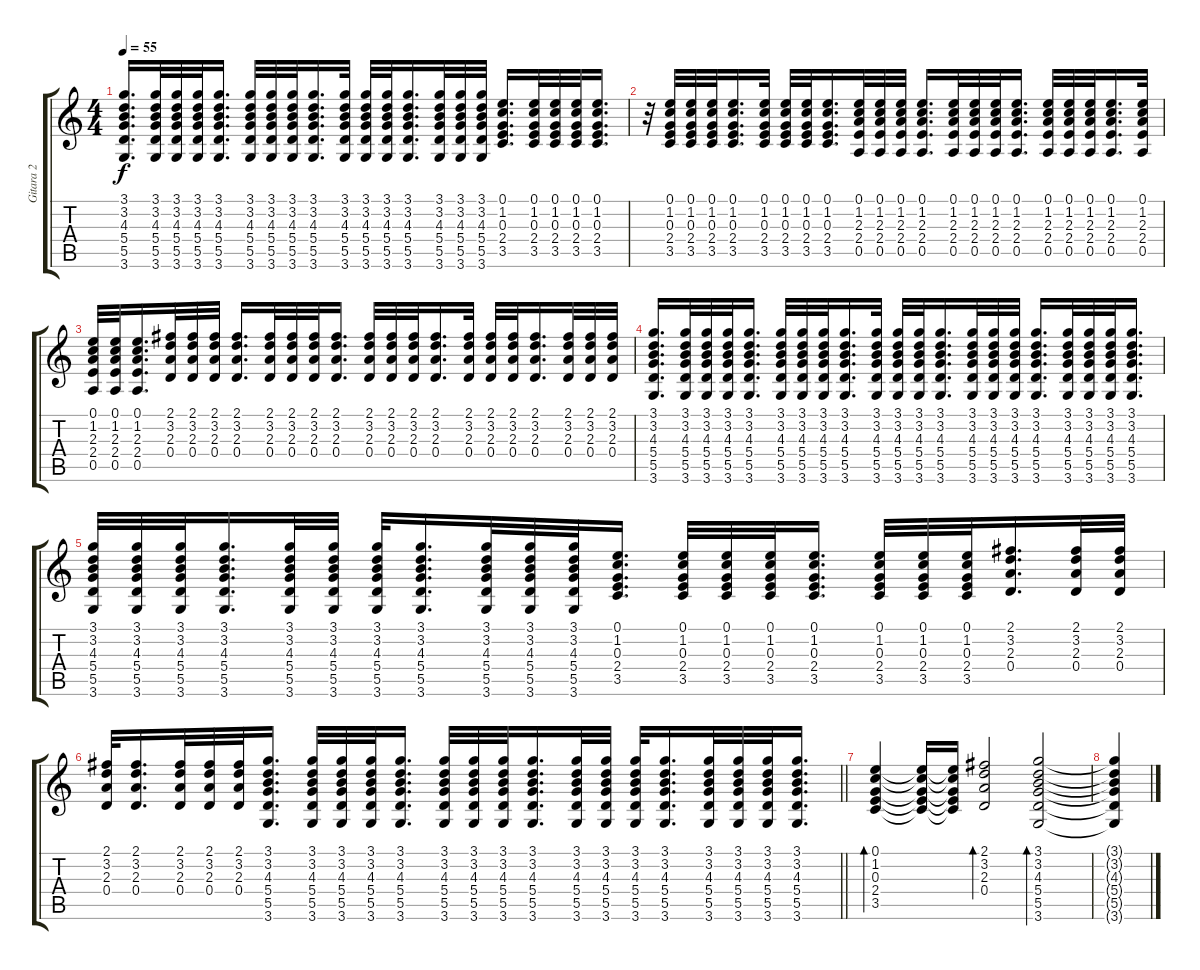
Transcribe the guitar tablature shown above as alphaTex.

\track ("Gitara 2" "Gitara 2") {instrument acousticguitarnylon}
\staff {score tabs}
\tuning (E4 B3 G3 D3 A2 E2) {hide}
\ts (4 4)
\section ("" "")
\tempo 55
\clef g2
\ks c
(3.1 3.2 4.3 5.4 5.5 3.6).16{d dy f} (3.1 3.2 4.3 5.4 5.5 3.6).32 (3.1 3.2 4.3 5.4 5.5 3.6).32 (3.1 3.2 4.3 5.4 5.5 3.6).32 (3.1 3.2 4.3 5.4 5.5 3.6).16{d} (3.1 3.2 4.3 5.4 5.5 3.6).32 (3.1 3.2 4.3 5.4 5.5 3.6).32 (3.1 3.2 4.3 5.4 5.5 3.6).32 (3.1 3.2 4.3 5.4 5.5 3.6).16{d} (3.1 3.2 4.3 5.4 5.5 3.6).32 (3.1 3.2 4.3 5.4 5.5 3.6).32 (3.1 3.2 4.3 5.4 5.5 3.6).32 (3.1 3.2 4.3 5.4 5.5 3.6).16{d} (3.1 3.2 4.3 5.4 5.5 3.6).32 (3.1 3.2 4.3 5.4 5.5 3.6).32 (3.1 3.2 4.3 5.4 5.5 3.6).32 (0.1 1.2 0.3 2.4 3.5).16{d} (0.1 1.2 0.3 2.4 3.5).32 (0.1 1.2 0.3 2.4 3.5).32 (0.1 1.2 0.3 2.4 3.5).32 (0.1 1.2 0.3 2.4 3.5).16{d} |
r.32 (0.1 1.2 0.3 2.4 3.5).32 (0.1 1.2 0.3 2.4 3.5).32 (0.1 1.2 0.3 2.4 3.5).32 (0.1 1.2 0.3 2.4 3.5).16{d} (0.1 1.2 0.3 2.4 3.5).32 (0.1 1.2 0.3 2.4 3.5).32 (0.1 1.2 0.3 2.4 3.5).32 (0.1 1.2 0.3 2.4 3.5).16{d} (0.1 1.2 2.3 2.4 0.5).32 (0.1 1.2 2.3 2.4 0.5).32 (0.1 1.2 2.3 2.4 0.5).32 (0.1 1.2 2.3 2.4 0.5).16{d} (0.1 1.2 2.3 2.4 0.5).32 (0.1 1.2 2.3 2.4 0.5).32 (0.1 1.2 2.3 2.4 0.5).32 (0.1 1.2 2.3 2.4 0.5).16{d} (0.1 1.2 2.3 2.4 0.5).32 (0.1 1.2 2.3 2.4 0.5).32 (0.1 1.2 2.3 2.4 0.5).32 (0.1 1.2 2.3 2.4 0.5).16{d} (0.1 1.2 2.3 2.4 0.5).32 |
(0.1 1.2 2.3 2.4 0.5).32 (0.1 1.2 2.3 2.4 0.5).32 (0.1 1.2 2.3 2.4 0.5).16{d} (2.1 3.2 2.3 0.4).32 (2.1 3.2 2.3 0.4).32 (2.1 3.2 2.3 0.4).32 (2.1 3.2 2.3 0.4).16{d} (2.1 3.2 2.3 0.4).32 (2.1 3.2 2.3 0.4).32 (2.1 3.2 2.3 0.4).32 (2.1 3.2 2.3 0.4).16{d} (2.1 3.2 2.3 0.4).32 (2.1 3.2 2.3 0.4).32 (2.1 3.2 2.3 0.4).32 (2.1 3.2 2.3 0.4).16{d} (2.1 3.2 2.3 0.4).32 (2.1 3.2 2.3 0.4).32 (2.1 3.2 2.3 0.4).32 (2.1 3.2 2.3 0.4).16{d} (2.1 3.2 2.3 0.4).32 (2.1 3.2 2.3 0.4).32 (2.1 3.2 2.3 0.4).32 |
(3.1 3.2 4.3 5.4 5.5 3.6).16{d} (3.1 3.2 4.3 5.4 5.5 3.6).32 (3.1 3.2 4.3 5.4 5.5 3.6).32 (3.1 3.2 4.3 5.4 5.5 3.6).32 (3.1 3.2 4.3 5.4 5.5 3.6).16{d} (3.1 3.2 4.3 5.4 5.5 3.6).32 (3.1 3.2 4.3 5.4 5.5 3.6).32 (3.1 3.2 4.3 5.4 5.5 3.6).32 (3.1 3.2 4.3 5.4 5.5 3.6).16{d} (3.1 3.2 4.3 5.4 5.5 3.6).32 (3.1 3.2 4.3 5.4 5.5 3.6).32 (3.1 3.2 4.3 5.4 5.5 3.6).32 (3.1 3.2 4.3 5.4 5.5 3.6).16{d} (3.1 3.2 4.3 5.4 5.5 3.6).32 (3.1 3.2 4.3 5.4 5.5 3.6).32 (3.1 3.2 4.3 5.4 5.5 3.6).32 (3.1 3.2 4.3 5.4 5.5 3.6).16{d} (3.1 3.2 4.3 5.4 5.5 3.6).32 (3.1 3.2 4.3 5.4 5.5 3.6).32 (3.1 3.2 4.3 5.4 5.5 3.6).32 (3.1 3.2 4.3 5.4 5.5 3.6).16{d} |
(3.1 3.2 4.3 5.4 5.5 3.6).32 (3.1 3.2 4.3 5.4 5.5 3.6).32 (3.1 3.2 4.3 5.4 5.5 3.6).32 (3.1 3.2 4.3 5.4 5.5 3.6).16{d} (3.1 3.2 4.3 5.4 5.5 3.6).32 (3.1 3.2 4.3 5.4 5.5 3.6).32 (3.1 3.2 4.3 5.4 5.5 3.6).32 (3.1 3.2 4.3 5.4 5.5 3.6).16{d} (3.1 3.2 4.3 5.4 5.5 3.6).32 (3.1 3.2 4.3 5.4 5.5 3.6).32 (3.1 3.2 4.3 5.4 5.5 3.6).32 (0.1 1.2 0.3 2.4 3.5).16{d} (0.1 1.2 0.3 2.4 3.5).32 (0.1 1.2 0.3 2.4 3.5).32 (0.1 1.2 0.3 2.4 3.5).32 (0.1 1.2 0.3 2.4 3.5).16{d} (0.1 1.2 0.3 2.4 3.5).32 (0.1 1.2 0.3 2.4 3.5).32 (0.1 1.2 0.3 2.4 3.5).32 (2.1 3.2 2.3 0.4).16{d} (2.1 3.2 2.3 0.4).32 (2.1 3.2 2.3 0.4).32 |
\barLineRight lightlight
(2.1 3.2 2.3 0.4).32 (2.1 3.2 2.3 0.4).16{d} (2.1 3.2 2.3 0.4).32 (2.1 3.2 2.3 0.4).32 (2.1 3.2 2.3 0.4).32 (3.1 3.2 4.3 5.4 5.5 3.6).16{d} (3.1 3.2 4.3 5.4 5.5 3.6).32 (3.1 3.2 4.3 5.4 5.5 3.6).32 (3.1 3.2 4.3 5.4 5.5 3.6).32 (3.1 3.2 4.3 5.4 5.5 3.6).16{d} (3.1 3.2 4.3 5.4 5.5 3.6).32 (3.1 3.2 4.3 5.4 5.5 3.6).32 (3.1 3.2 4.3 5.4 5.5 3.6).32 (3.1 3.2 4.3 5.4 5.5 3.6).16{d} (3.1 3.2 4.3 5.4 5.5 3.6).32 (3.1 3.2 4.3 5.4 5.5 3.6).32 (3.1 3.2 4.3 5.4 5.5 3.6).32 (3.1 3.2 4.3 5.4 5.5 3.6).16{d} (3.1 3.2 4.3 5.4 5.5 3.6).32 (3.1 3.2 4.3 5.4 5.5 3.6).32 (3.1 3.2 4.3 5.4 5.5 3.6).32 (3.1 3.2 4.3 5.4 5.5 3.6).16{d} |
(0.1 1.2 0.3 2.4 3.5).4{bd 60} (0.1{t} 1.2{t} 0.3{t} 2.4{t} 3.5{t}).16 (0.1{t} 1.2{t} 0.3{t} 2.4{t} 3.5{t}).16 (2.1 3.2 2.3 0.4).2{bd 60} (3.1 3.2 4.3 5.4 5.5 3.6).2{bd 60} |
(3.1{t} 3.2{t} 4.3{t} 5.4{t} 5.5{t} 3.6{t}).4
